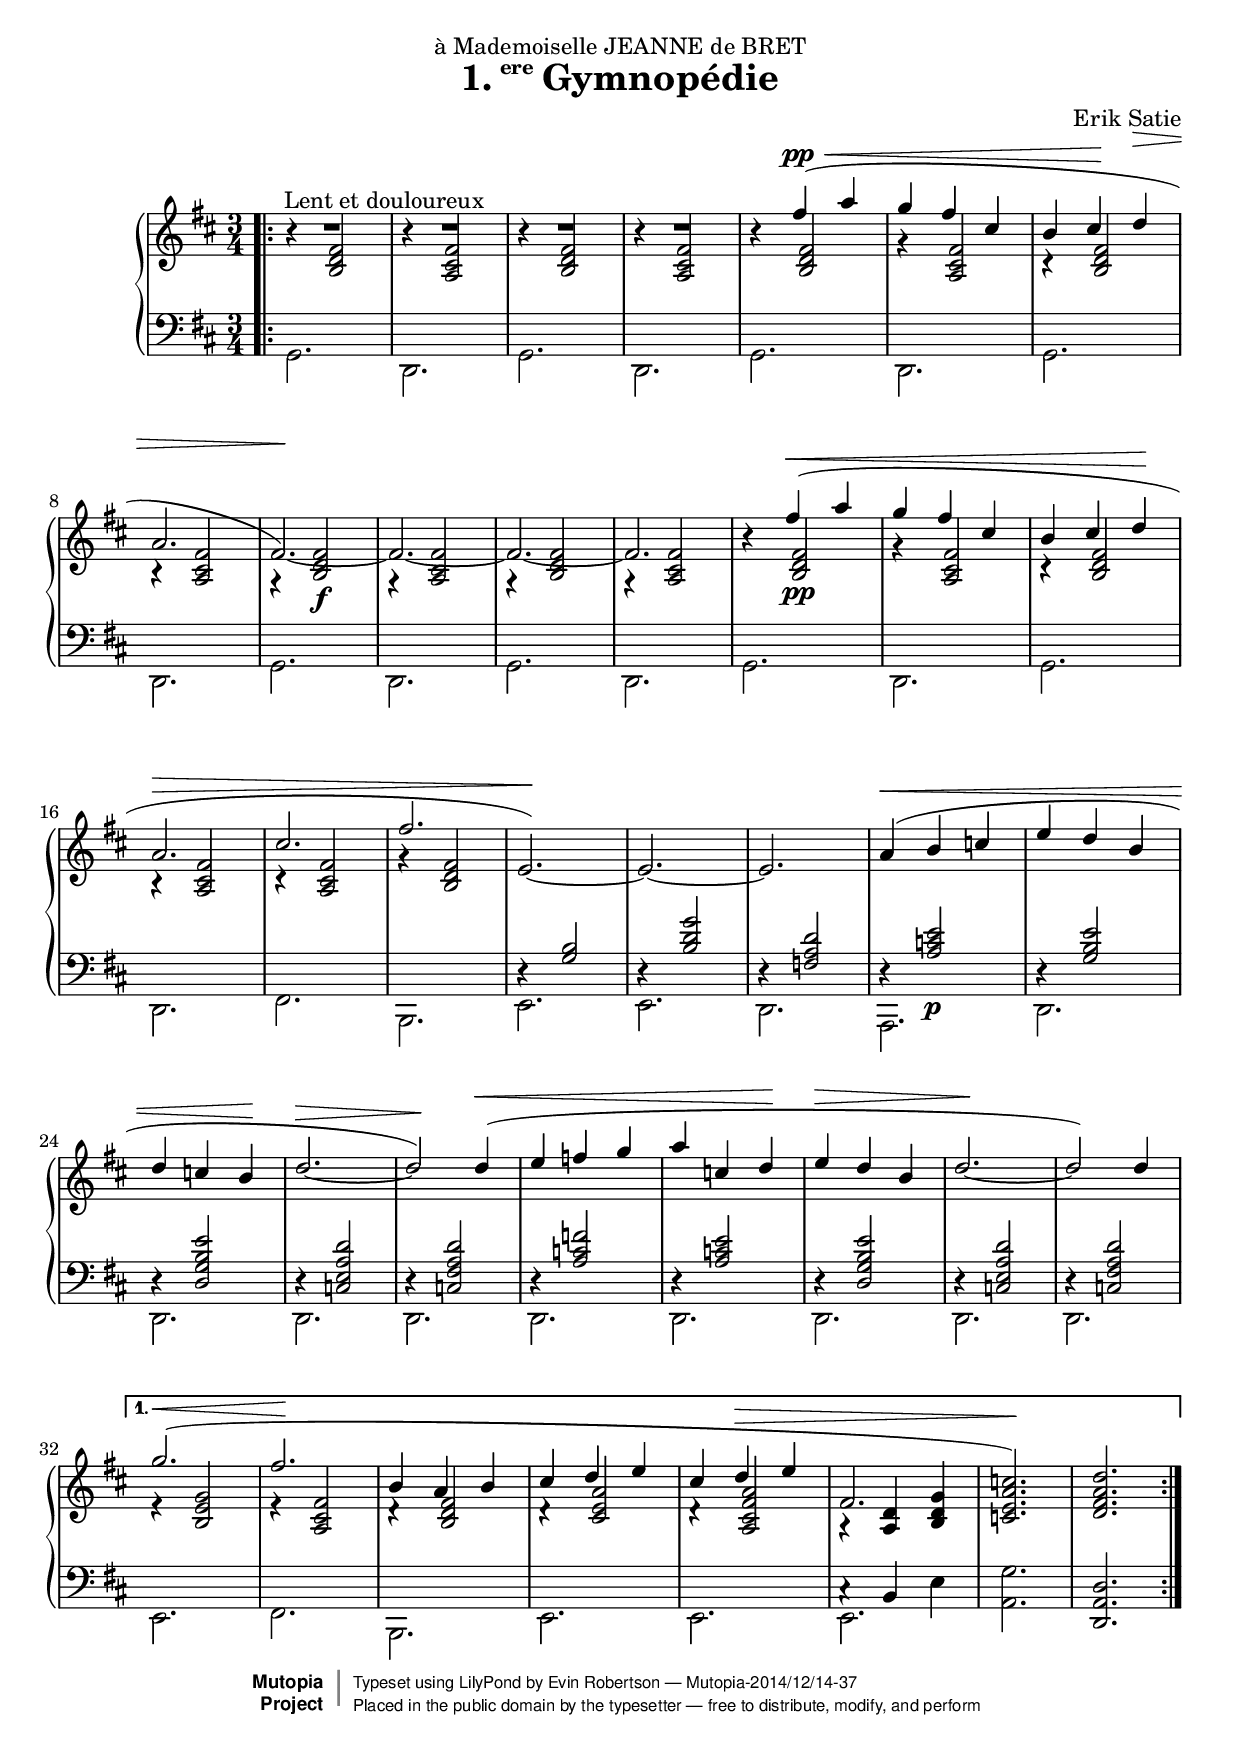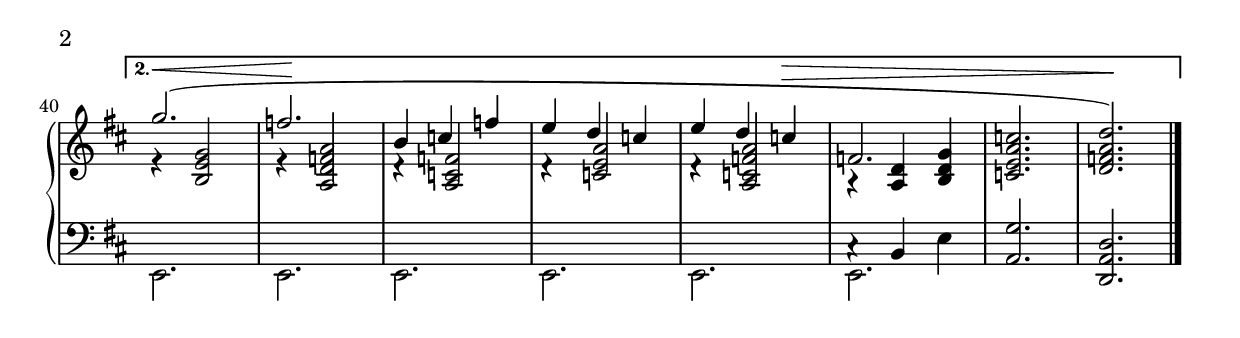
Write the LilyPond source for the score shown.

\version "2.18.2"

\header {
  title = \markup{\halign #-2.3 {1.} {\small\raise #1.5 ere} Gymnopédie}
  dedication = "à Mademoiselle JEANNE de BRET"
  composer = "Erik Satie"

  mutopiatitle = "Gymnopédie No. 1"
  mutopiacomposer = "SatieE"
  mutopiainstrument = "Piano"
  date = "1888"
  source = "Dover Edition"
  % The Dover edition contains reproductions of the original work
  % with translations from the French typed on them.  The translations
  % are all that is new (copyrighted), and are not included in this
  % file.

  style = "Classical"
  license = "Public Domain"

  filename = "gymnopedie_1.ly"
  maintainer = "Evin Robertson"
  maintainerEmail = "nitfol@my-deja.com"

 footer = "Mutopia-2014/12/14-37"
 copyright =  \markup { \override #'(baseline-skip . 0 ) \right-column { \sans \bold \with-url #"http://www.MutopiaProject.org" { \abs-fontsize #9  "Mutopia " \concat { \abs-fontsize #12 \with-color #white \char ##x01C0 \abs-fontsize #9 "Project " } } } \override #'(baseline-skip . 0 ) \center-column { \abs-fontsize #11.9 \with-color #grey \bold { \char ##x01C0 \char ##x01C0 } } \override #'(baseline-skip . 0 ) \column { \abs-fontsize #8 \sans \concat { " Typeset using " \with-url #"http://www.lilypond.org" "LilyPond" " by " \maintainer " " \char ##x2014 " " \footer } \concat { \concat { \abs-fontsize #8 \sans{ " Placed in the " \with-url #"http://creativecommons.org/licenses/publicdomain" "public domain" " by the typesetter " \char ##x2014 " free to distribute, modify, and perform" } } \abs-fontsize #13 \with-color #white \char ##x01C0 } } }
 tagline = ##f
}


global =  {
  \key b \minor
  \time 3/4
}

% The original doesn't use a volta, and thus takes nearly twice as much paper.
% Change from volta to unfolded (for each voice to) make it look like the
% original.

top = \context Staff \relative c'' {
  \dynamicUp
  \stemUp
  \slurUp
  \override Hairpin.to-barline = ##f
  \bar ".|:"
  \repeat volta 2 {
    R2.^\markup{\hspace #10 "Lent et douloureux"} |
    R2. |
    R2. |
    R2. |
    s4 fis( \pp \< a |
    g fis cis |
    % The hairpin override is to align it with a previous hairpin
    b cis\! \once\override Hairpin.Y-offset = #7 d\> |
    \barNumberCheck #8
    a2. |
    fis2.\!) ~ |
    fis2. ~ |
    fis2. ~ |
    fis2. |
    s4 fis'\<( a | g fis cis |
    b cis  d\! |
    a2.\> |
    \barNumberCheck #17
    cis2. |
    fis2. |
    e,2.\!) ~ |
    e2. ~ |
    e2. |
    a4(\< b c |
    e d b |
    d c  b\! |
    \barNumberCheck #25
    d2.\> ~ |
    d2\!) d4(\< |
    e f g |
    a c,  d\! |
    e\> d b |
    d2.\! ~ |
    d2) d4  |
    \barNumberCheck #32

  } \alternative {
    {
      g2.( \< |
      fis2.\! |
      b,4 a b |
      cis d e |
      cis d \> e |
      fis,2. |
      < c' a e c>2.\!) |
      <d a fis d>2. |
      \barNumberCheck #40
    } {
      g2.( \< |
      f2.\! |
      b,4 c f |
      e d c |
      e d c \> |
      f,2. |
      <c' a e c>2. |
      < d a f d>2.\!) \bar "|."
    }
  }
}

middle = \context Voice = "accomp" \relative c' {
  \override NoteColumn.horizontal-shift = #1
  \repeat volta 2 {
    r4 <fis d b>2 |
    r4 <fis cis a>2 |
    r4 <fis d b>2 |
    r4 <fis cis a>2 |
    r4 <fis d b>2 |
    r4 <fis cis a>2 |
    r4 <fis d b>2 |
    r4 <fis cis a>2 |
    r4 <fis  d b>2\f |
    r4 <fis cis a>2 |
    r4 <fis d b>2 |
    r4 <fis cis a>2 |

    r4 <fis  d b>2\pp |
    r4 <fis cis a>2 |
    r4 <fis d b>2 |
    r4 <fis cis a>2 |
    r4 <fis cis a>2 |
    r4 <fis d b>2 |
    \change Staff=bass
    \stemUp
    r4 <b, g>2 |
    r4 <g' d b>2 |
    r4 <d a f>2

    r4 <e c a>2\p |
    r4 <e b g>2 |
    r4 <e b g d>2 |
    r4 <d a e c>2 |
    r4 <d a fis c>2 |
    r4 <f c a>2 |
    r4 <e c a>2 |
    r4 <e b g d>2 |
    r4 <d a e c>2 |
    r4 <d a fis c>2 |
  }
  \alternative {
    {
      \change Staff=treble
      \stemUp
      e4\rest <g e b>2 |
      e4\rest <fis cis a>2 |
      d4\rest <fis d b>2 |
      d4\rest <a' e cis>2 |
      d,4\rest <a' fis cis a>2 |
      a,4\rest <d a>4 <g d b> |
      s2. |
      s2. |
    } {
      \change Staff=treble
      \stemUp
      e4\rest <g e b>2 |
      e4\rest <a f d a>2 |
      d,4\rest <f c a>2 |
      d4\rest <a' e c>2 |
      d,4\rest <a' f c a>2 |
      a,4\rest <d a>4 <g d b> |
      s2. |
      s2. |
    }
  }
}

bottom = \context Staff \relative c {
  \stemDown

  \repeat volta 2 {
    g2. |
    d2. |
    g2. |
    d2. |
    g2. |
    d2. |
    g2. |
    d2. |
    g2. |
    d2. |
    g2. |
    d2. |

    g2. |
    d2. |
    g2. |
    d2. |
    fis2. |
    b,2. |
    e2. |
    e2. |
    d2. |

    a2. |
    d2. |
    d2. |
    d2. |
    d2. |
    d2. |
    d2. |
    d2. |
    d2. |
    d2. |
  }
  \alternative {
    {
      e2. |
      fis2. |
      b,2. |
      e2. |
      e2. |
      << \context Voice = "othervoice" {c'4\rest b e} e,2. >> |
      <g' a,>2. |
      \stemUp
      <d a d,>2. |
    } {
      \stemDown
      e,2. |
      e2. |
      e2. |
      e2. |
      e2. |
      << \context Voice = "othervoice" {c'4\rest b e} e,2. >> |
      \stemUp
      <g' a,>2. |
      <d a d,>2. |
    }
  }
}



\score {
  \context PianoStaff <<
    \context Staff = "treble" <<
      \global
      \clef treble
      \top
      \middle
    >>
    \context Staff = "bass" <<
      \global
      \clef bass
      \bottom
    >>
  >>
  \midi { }
  \layout {
    % The layout has been adjusted to force a match to original engraving.
    ragged-right = ##f
    \context {
      \Score
      \override SpacingSpanner.shortest-duration-space = #3.0
      \override SpacingSpanner.spacing-increment = #1.2
    }
  }
}
